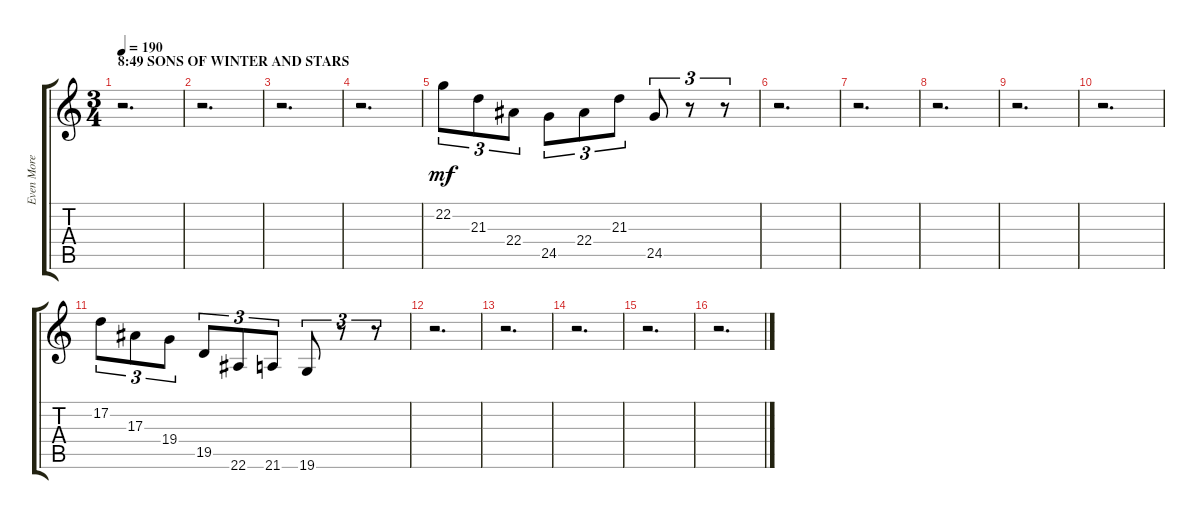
\track ("Even More Keys" "Even More ") {instrument orchestralharp}
\staff {score tabs}
\tuning (D4 A3 F3 C3 G2 C2) {hide}
\ts (3 4)
\section ("" "8:49 SONS OF WINTER AND STARS")
\tempo 190
\clef g2
\ks c
r.2{d dy p} |
r.2{d} |
r.2{d} |
r.2{d} |
22.2.8{tu (3 2) dy mf} 21.3.8{tu (3 2)} 22.4.8{tu (3 2)} 24.5.8{tu (3 2)} 22.4.8{tu (3 2)} 21.3.8{tu (3 2)} 24.5.8{tu (3 2)} r.8{tu (3 2)} r.8{tu (3 2)} |
r.2{d} |
r.2{d} |
r.2{d} |
r.2{d} |
r.2{d} |
17.2.8{tu (3 2)} 17.3.8{tu (3 2)} 19.4.8{tu (3 2)} 19.5.8{tu (3 2)} 22.6.8{tu (3 2)} 21.6.8{tu (3 2)} 19.6.8{tu (3 2)} r.8{tu (3 2)} r.8{tu (3 2)} |
r.2{d} |
r.2{d} |
r.2{d} |
r.2{d} |
r.2{d}
